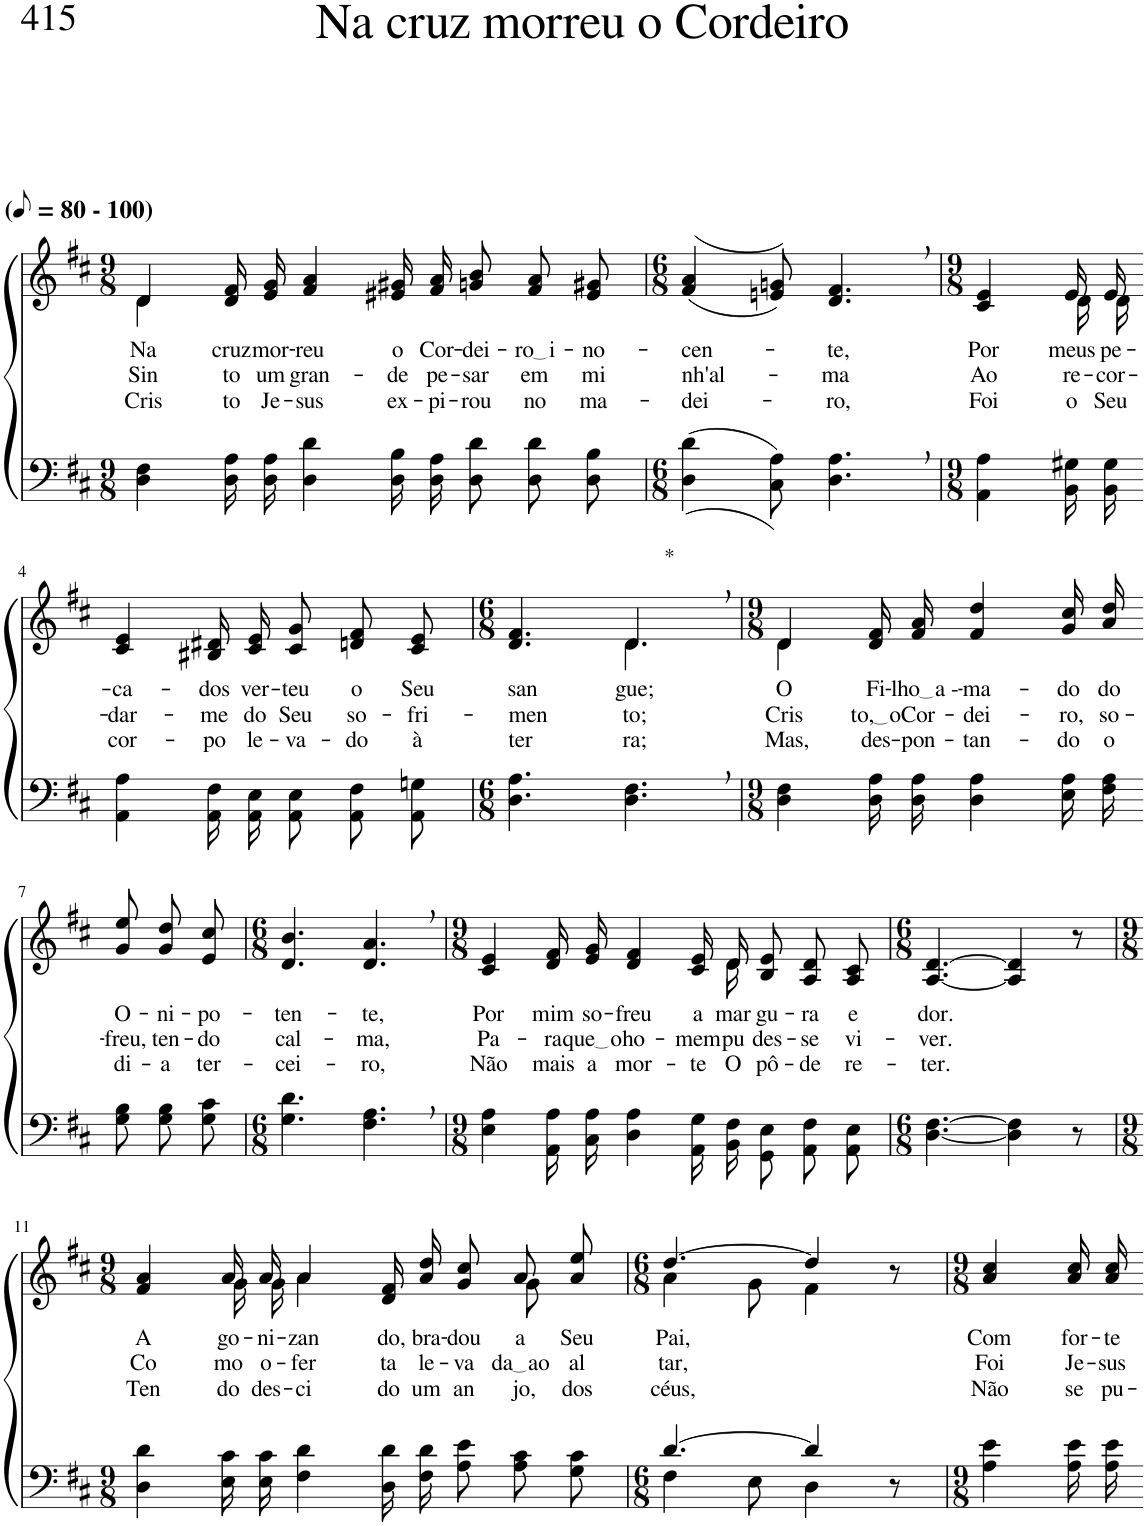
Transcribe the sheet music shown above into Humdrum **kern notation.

**kern	**kern	**text	**text	**text
*part2	*part1	*part1	*part1	*part1
*staff2	*staff1	*staff1	*staff1	*staff1
*I"Parte III e IV	*I"Parte I e II	*	*	*
*clefF4	*clefG2	*	*	*
*Trd1c2	*Trd1c2	*	*	*
*k[f#c#]	*k[f#c#]	*	*	*
*M9/8	*M9/8	*	*	*
*MM40	*MM40	*	*	*
=1	=1	=1	=1	=1
*	*^	*	*	*
!	!LO:TX:a:B:t=(	!	!	!	!
!	!LO:TX:a:B:t=- 100)	!	!	!	!
!	!	!	!LO:LY:b	!LO:LY:b	!LO:LY:b
4D\ 4F#\	4d/	4d\	Na	Sin-	Cris-
!	!	!	!LO:LY:b	!LO:LY:b	!LO:LY:b
16D\ 16A\LL	16d/ 16f#/LL	2..ryy	cruz	-to	-to
!	!	!	!LO:LY:b	!LO:LY:b	!LO:LY:b
16D\ 16A\JJ	16e/ 16g/JJ	.	mor-	um	Je-
!	!	!	!LO:LY:b	!LO:LY:b	!LO:LY:b
4D\ 4d\	4f#/ 4a/	.	-reu	gran-	-sus
!	!	!	!LO:LY:b	!LO:LY:b	!LO:LY:b
16D\ 16B\LL	16e#X/ 16g#X/LL	.	o	-de	ex-
!	!	!	!LO:LY:b	!LO:LY:b	!LO:LY:b
16D\ 16A\JJ	16f#/ 16a/JJ	.	Cor-	pe-	-pi-
!	!	!	!LO:LY:b	!LO:LY:b	!LO:LY:b
8D\ 8d\L	8gn/ 8b/L	.	-dei-	-sar	-rou
!	!	!	!LO:LY:b	!LO:LY:b	!LO:LY:b
8D\ 8d\	8f#/ 8a/	.	ro i	em	no
!	!	!	!LO:LY:b	!LO:LY:b	!LO:LY:b
8D\ 8B\J	8e#/ 8g#X/J	.	-no-	mi	ma-
*	*v	*v	*	*	*
=2	=2	=2	=2	=2
*M6/8	*M6/8	*	*	*
!	!	!LO:LY:b	!LO:LY:b	!LO:LY:b
((4D\ 4d\	((4f#/ 4a/	-cen-	nh'al-	-dei-
8C#\ 8A\))	8en/ 8gn/))	.	.	.
!	!	!LO:LY:b	!LO:LY:b	!LO:LY:b
4.D\, 4.A\,	4.d/, 4.f#/,	-te,	-ma	-ro,
=3	=3	=3	=3	=3
*M9/8	*M9/8	*	*	*
!	!	!LO:LY:b	!LO:LY:b	!LO:LY:b
*	*^	*	*	*
4AA\ 4A\	4c#/ 4e/	4ryy	Por	Ao	Foi
!	!	!	!LO:LY:b	!LO:LY:b	!LO:LY:b
16BB\ 16G#X\LL	16e/LL	16d\LL	meus	re-	o
!	!	!	!LO:LY:b	!LO:LY:b	!LO:LY:b
16BB\ 16G#\JJ	16e/JJ	16d\JJ	pe-	-cor-	Seu
!!LO:LB:g=z
=4-	=4-	=4-	=4-	=4-	=4-
!	!	!	!LO:LY:b	!LO:LY:b	!LO:LY:b
*	*v	*v	*	*	*
4AA\ 4A\	4c#/ 4e/	-ca-	-dar-	cor-
!	!	!LO:LY:b	!LO:LY:b	!LO:LY:b
16AA/ 16F#/LL	16B#X/ 16d#X/LL	-dos	-me	-po
!	!	!LO:LY:b	!LO:LY:b	!LO:LY:b
16AA/ 16E/JJ	16c#/ 16e/JJ	ver-	do	le-
!	!	!LO:LY:b	!LO:LY:b	!LO:LY:b
8AA\ 8E\L	8c#/ 8g/L	-teu	Seu	-va-
!	!	!LO:LY:b	!LO:LY:b	!LO:LY:b
8AA\ 8F#\	8dn/ 8f#/	o	so-	-do
!	!	!LO:LY:b	!LO:LY:b	!LO:LY:b
8AA\ 8Gn\J	8c#/ 8e/J	Seu	-fri-	à
=5	=5	=5	=5	=5
*M6/8	*M6/8	*	*	*
!	!	!LO:LY:b	!LO:LY:b	!LO:LY:b
*	*^	*	*	*
4.D\ 4.A\	4.d/ 4.f#/	4.ryy	san-	-men-	ter-
!	!LO:TX:a:t=*	!	!	!	!
!	!	!	!LO:LY:b	!LO:LY:b	!LO:LY:b
4.D\, 4.F#\,	4.d,/	4.d\	-gue;	-to;	-ra;
=6	=6	=6	=6	=6	=6
*M9/8	*M9/8	*	*	*	*
!	!	!	!LO:LY:b	!LO:LY:b	!LO:LY:b
4D\ 4F#\	4d/	4d\	O	Cris-	Mas,
!	!	!	!LO:LY:b	!LO:LY:b	!LO:LY:b
16D\ 16A\LL	16d/ 16f#/LL	2ryy	Fi-	to, o	des-
!	!	!	!LO:LY:b	!LO:LY:b	!LO:LY:b
16D\ 16A\JJ	16f#/ 16a/JJ	.	lho a -	Cor-	-pon-
!	!	!	!LO:LY:b	!LO:LY:b	!LO:LY:b
4D\ 4A\	4f#/ 4dd/	.	-ma-	-dei-	-tan-
!	!	!	!LO:LY:b	!LO:LY:b	!LO:LY:b
16E\ 16A\LL	16g\ 16cc#\LL	.	-do	-ro,	-do
!	!	!	!LO:LY:b	!LO:LY:b	!LO:LY:b
16F#\ 16A\JJ	16a\ 16dd\JJ	.	do	so-	o
*	*v	*v	*	*	*
!!LO:LB:g=z
=7-	=7-	=7-	=7-	=7-
!	!	!LO:LY:b	!LO:LY:b	!LO:LY:b
8G\ 8B\L	8g/ 8ee/L	O-	-freu,	di-
!	!	!LO:LY:b	!LO:LY:b	!LO:LY:b
8G\ 8B\	8g/ 8dd/	-ni-	ten-	-a
!	!	!LO:LY:b	!LO:LY:b	!LO:LY:b
8G\ 8c#\J	8e/ 8cc#/J	-po-	-do	ter-
=8	=8	=8	=8	=8
*M6/8	*M6/8	*	*	*
!	!	!LO:LY:b	!LO:LY:b	!LO:LY:b
4.G\ 4.d\	4.d/ 4.b/	-ten-	cal-	-cei-
!	!	!LO:LY:b	!LO:LY:b	!LO:LY:b
4.F#\, 4.A\,	4.d/, 4.a/,	-te,	-ma,	-ro,
=9	=9	=9	=9	=9
*M9/8	*M9/8	*	*	*
*	*^	*	*	*
!	!	!	!LO:LY:b	!LO:LY:b	!LO:LY:b
4E\ 4A\	2ryy	4c#/ 4e/	Por	Pa-	Não
!	!	!	!LO:LY:b	!LO:LY:b	!LO:LY:b
16AA\ 16A\LL	.	16d/ 16f#/LL	mim	-ra	mais
!	!	!	!LO:LY:b	!LO:LY:b	!LO:LY:b
16C#\ 16A\JJ	.	16e/ 16g/JJ	so-	que o	a
!	!	!	!LO:LY:b	!LO:LY:b	!LO:LY:b
4D\ 4A\	.	4d/ 4f#/	-freu	ho-	mor-
.	8.ryy	.	.	.	.
!	!	!	!LO:LY:b	!LO:LY:b	!LO:LY:b
16AA/ 16G/LL	.	16c#/ 16e/LL	a-	-mem	-te
!	!	!	!LO:LY:b	!LO:LY:b	!LO:LY:b
16BB/ 16F#/JJ	16d\	16d/JJ	-mar-	pu-	O
!	!	!	!LO:LY:b	!LO:LY:b	!LO:LY:b
8GG/ 8E/L	4.ryy	8B/ 8e/L	-gu-	-des-	pô-
!	!	!	!LO:LY:b	!LO:LY:b	!LO:LY:b
8AA/ 8F#/	.	8A/ 8d/	-ra	-se	-de
!	!	!	!LO:LY:b	!LO:LY:b	!LO:LY:b
8AA/ 8E/J	.	8A/ 8c#/J	e	vi-	re-
*	*v	*v	*	*	*
=10	=10	=10	=10	=10
*M6/8	*M6/8	*	*	*
*	*^	*	*	*
!	!	!	!LO:LY:b	!LO:LY:b	!LO:LY:b
*	*v	*v	*	*	*
[4.D\ [4.F#\	[4.A/ [4.d/	dor.	-ver.	-ter.
4D\] 4F#\]	4A/] 4d/]	.	.	.
8r	8r	.	.	.
!!LO:LB:g=z
=11	=11	=11	=11	=11
*M9/8	*M9/8	*	*	*
!	!	!LO:LY:b	!LO:LY:b	!LO:LY:b
*	*^	*	*	*
4D\ 4d\	4f#/ 4a/	4ryy	A-	Co-	Ten-
!	!	!	!LO:LY:b	!LO:LY:b	!LO:LY:b
16E\ 16c#\LL	16a/LL	16g\LL	-go-	-mo	-do
!	!	!	!LO:LY:b	!LO:LY:b	!LO:LY:b
16E\ 16c#\JJ	16a/JJ	16g\JJ	-ni-	o-	des-
!	!	!	!LO:LY:b	!LO:LY:b	!LO:LY:b
4F#\ 4d\	4a/	4a\	-zan-	-fer-	-ci-
!	!	!	!LO:LY:b	!LO:LY:b	!LO:LY:b
16D\ 16d\LL	16d/ 16f#/LL	4ryy	-do,	-ta	-do
!	!	!	!LO:LY:b	!LO:LY:b	!LO:LY:b
16F#\ 16d\JJ	16a/ 16dd/JJ	.	bra-	le-	um
!	!	!	!LO:LY:b	!LO:LY:b	!LO:LY:b
8A\ 8e\L	8g\ 8cc#\L	.	-dou	-va-	an-
!	!	!	!LO:LY:b	!LO:LY:b	!LO:LY:b
8A\ 8c#\	8a\	8g\	a	da ao	-jo,
!	!	!	!LO:LY:b	!LO:LY:b	!LO:LY:b
8G\ 8c#\J	8a\ 8ee\J	8ryy	Seu	al-	dos
=12	=12	=12	=12	=12	=12
*M6/8	*M6/8	*	*	*	*
*^	*	*	*	*	*
!	!	!	!	!LO:LY:b	!LO:LY:b	!LO:LY:b
[4.d/	4F#\	[4.dd/	4a\	Pai,	-tar,	céus,
.	8E\	.	8g\	.	.	.
4d/]	4D\	4dd/]	4f#\	.	.	.
8r	8ryy	8r	8ryy	.	.	.
*v	*v	*	*	*	*	*
*	*v	*v	*	*	*
=13	=13	=13	=13	=13
*M9/8	*M9/8	*	*	*
*^	*^	*	*	*
!	!	!	!	!LO:LY:b	!LO:LY:b	!LO:LY:b
*v	*v	*	*	*	*	*
*	*v	*v	*	*	*
4A\ 4e\	4a/ 4cc#/	-Com	-Foi	Não
!	!	!LO:LY:b	!LO:LY:b	!LO:LY:b
16A\ 16e\LL	16a\ 16cc#\LL	for-	Je-	se
!	!	!LO:LY:b	!LO:LY:b	!LO:LY:b
16A\ 16e\JJ	16a\ 16cc#\JJ	-te	-sus	pu-
=-	=-	=-	=-	=-
*-	*-	*-	*-	*-
